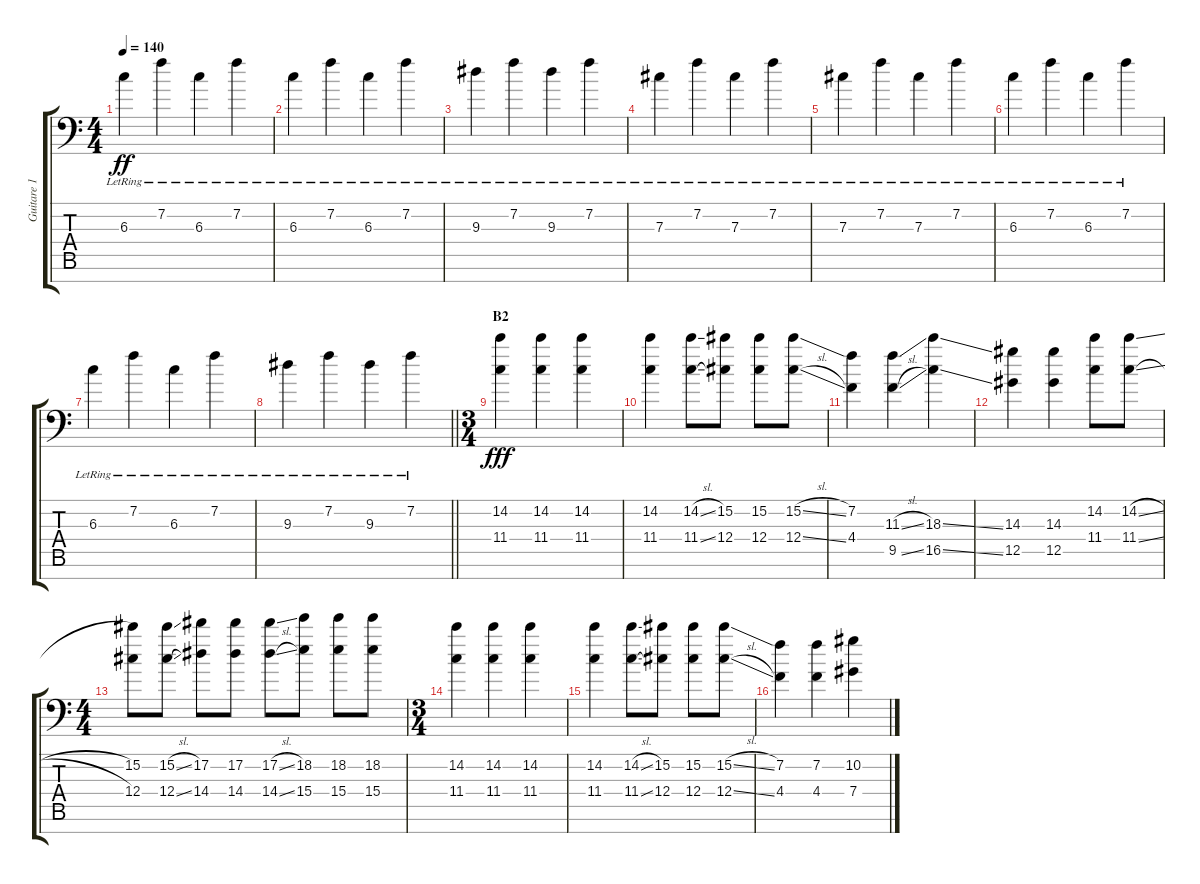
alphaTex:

\track ("Guitare 1" "Guitare 1") {instrument electricguitarjazz}
\staff {score tabs}
\tuning (Eb4 Bb3 Gb3 Db3 Ab2 Eb2 Bb1) {hide}
\ts (4 4)
\tempo 140
\clef f4
\ks c
6.3{lr}.4{dy ff} 7.2{lr}.4 6.3{lr}.4 7.2{lr}.4 |
6.3{lr}.4 7.2{lr}.4 6.3{lr}.4 7.2{lr}.4 |
9.3{lr}.4 7.2{lr}.4 9.3{lr}.4 7.2{lr}.4 |
7.3{lr}.4 7.2{lr}.4 7.3{lr}.4 7.2{lr}.4 |
7.3{lr}.4 7.2{lr}.4 7.3{lr}.4 7.2{lr}.4 |
6.3{lr}.4 7.2{lr}.4 6.3{lr}.4 7.2{lr}.4 |
6.3{lr}.4 7.2{lr}.4 6.3{lr}.4 7.2{lr}.4 |
\barLineRight lightlight
9.3{lr}.4 7.2{lr}.4 9.3{lr}.4 7.2{lr}.4 |
\ts (3 4)
\section ("" "B2")
(14.2 11.4).4{dy fff volume 16 instrument distortionguitar} (14.2 11.4).4 (14.2 11.4).4 |
(14.2 11.4).4 (14.2{sl} 11.4{sl}).8 (15.2 12.4).8 (15.2 12.4).8 (15.2{sl} 12.4{sl}).8 |
(7.2 4.4).4 (11.3{sl} 9.5{sl}).4 (18.3{ss} 16.5{ss}).4 |
(14.3 12.5).4 (14.3 12.5).4 (14.2 11.4).8 (14.2{sl} 11.4{sl}).8 |
\ts (4 4)
(15.2 12.4).8 (15.2{sl} 12.4{sl}).8 (17.2 14.4).8 (17.2 14.4).8 (17.2{sl} 14.4{sl}).8 (18.2 15.4).8 (18.2 15.4).8 (18.2 15.4).8 |
\ts (3 4)
(14.2 11.4).4 (14.2 11.4).4 (14.2 11.4).4 |
(14.2 11.4).4 (14.2{sl} 11.4{sl}).8 (15.2 12.4).8 (15.2 12.4).8 (15.2{sl} 12.4{sl}).8 |
(7.2 4.4).4 (7.2 4.4).4 (10.2 7.4).4
